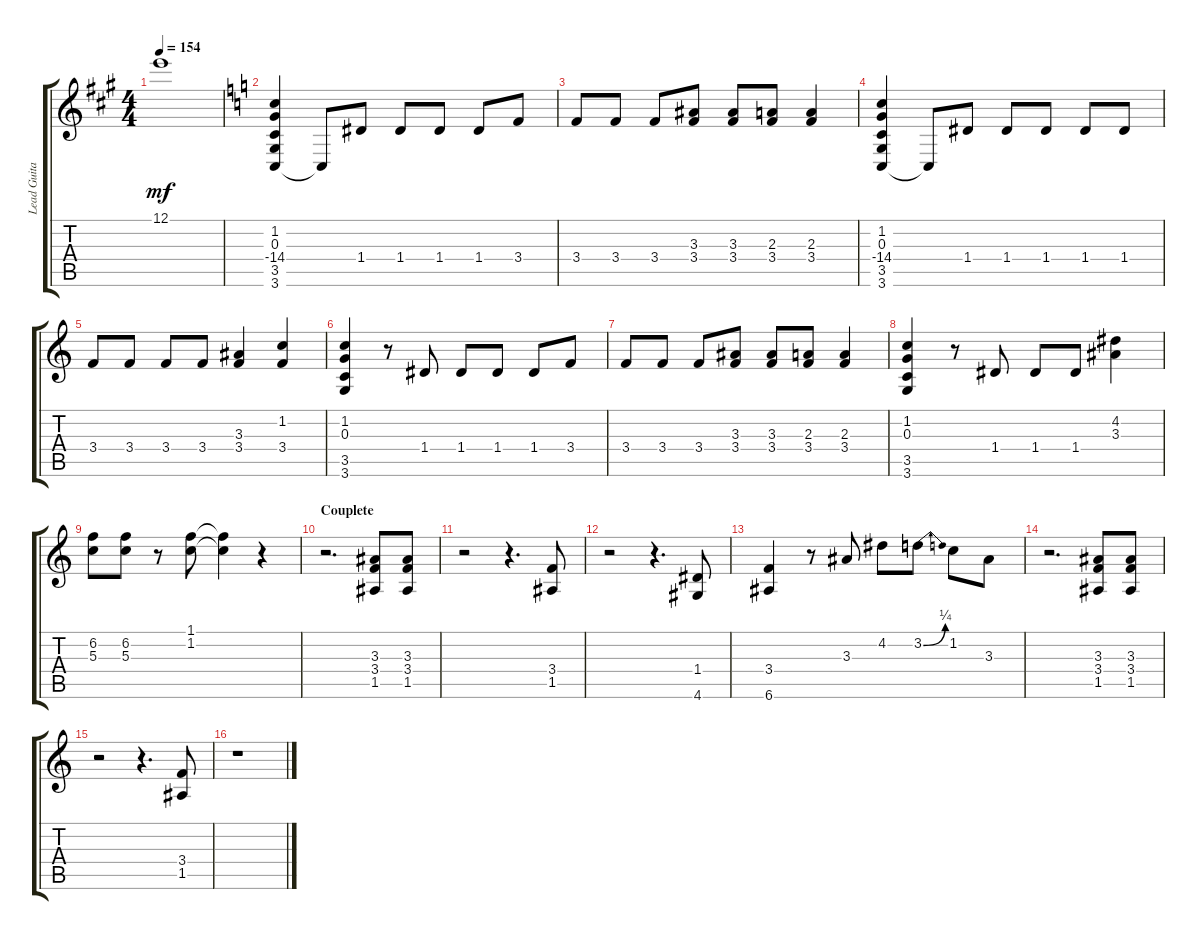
\track ("Lead Guitar" "Lead Guita") {instrument distortionguitar}
\staff {score tabs}
\tuning (E4 B3 G3 D3 A2 E2) {hide}
\ts (4 4)
\tempo 154
\clef g2
\ks a
12.1{t}.1{dy mf} |
\ks c
(1.2 0.3 -14.4 3.5 3.6).4 -14.4{t}.8 1.4.8 1.4.8 1.4.8 1.4.8 3.4.8 |
3.4.8 3.4.8 3.4.8 (3.3 3.4).8 (3.3 3.4).8 (2.3 3.4).8 (2.3 3.4).4 |
(1.2 0.3 -14.4 3.5 3.6).4 -14.4{t}.8 1.4.8 1.4.8 1.4.8 1.4.8 1.4.8 |
3.4.8 3.4.8 3.4.8 3.4.8 (3.3 3.4).4 (1.2 3.4).4 |
(1.2 0.3 3.5 3.6).4 r.8 1.4.8 1.4.8 1.4.8 1.4.8 3.4.8 |
3.4.8 3.4.8 3.4.8 (3.3 3.4).8 (3.3 3.4).8 (2.3 3.4).8 (2.3 3.4).4 |
(1.2 0.3 3.5 3.6).4 r.8 1.4.8 1.4.8 1.4.8 (4.2 3.3).4 |
(6.2 5.3).8 (6.2 5.3).8 r.8 (1.1 1.2).8 (1.1{t} 1.2{t}).4 r.4 |
\section ("" "Couplete")
r.2{d} (3.3 3.4 1.5).8 (3.3 3.4 1.5).8 |
r.2 r.4{d} (3.4 1.5).8 |
r.2 r.4{d} (1.4 4.6).8 |
(3.4 6.6).4 r.8 3.3.8 4.2.8 3.2{be (bend 0 0 60 1)}.8 1.2.8 3.3.8 |
r.2{d} (3.3 3.4 1.5).8 (3.3 3.4 1.5).8 |
r.2 r.4{d} (3.4 1.5).8 |
r.1
